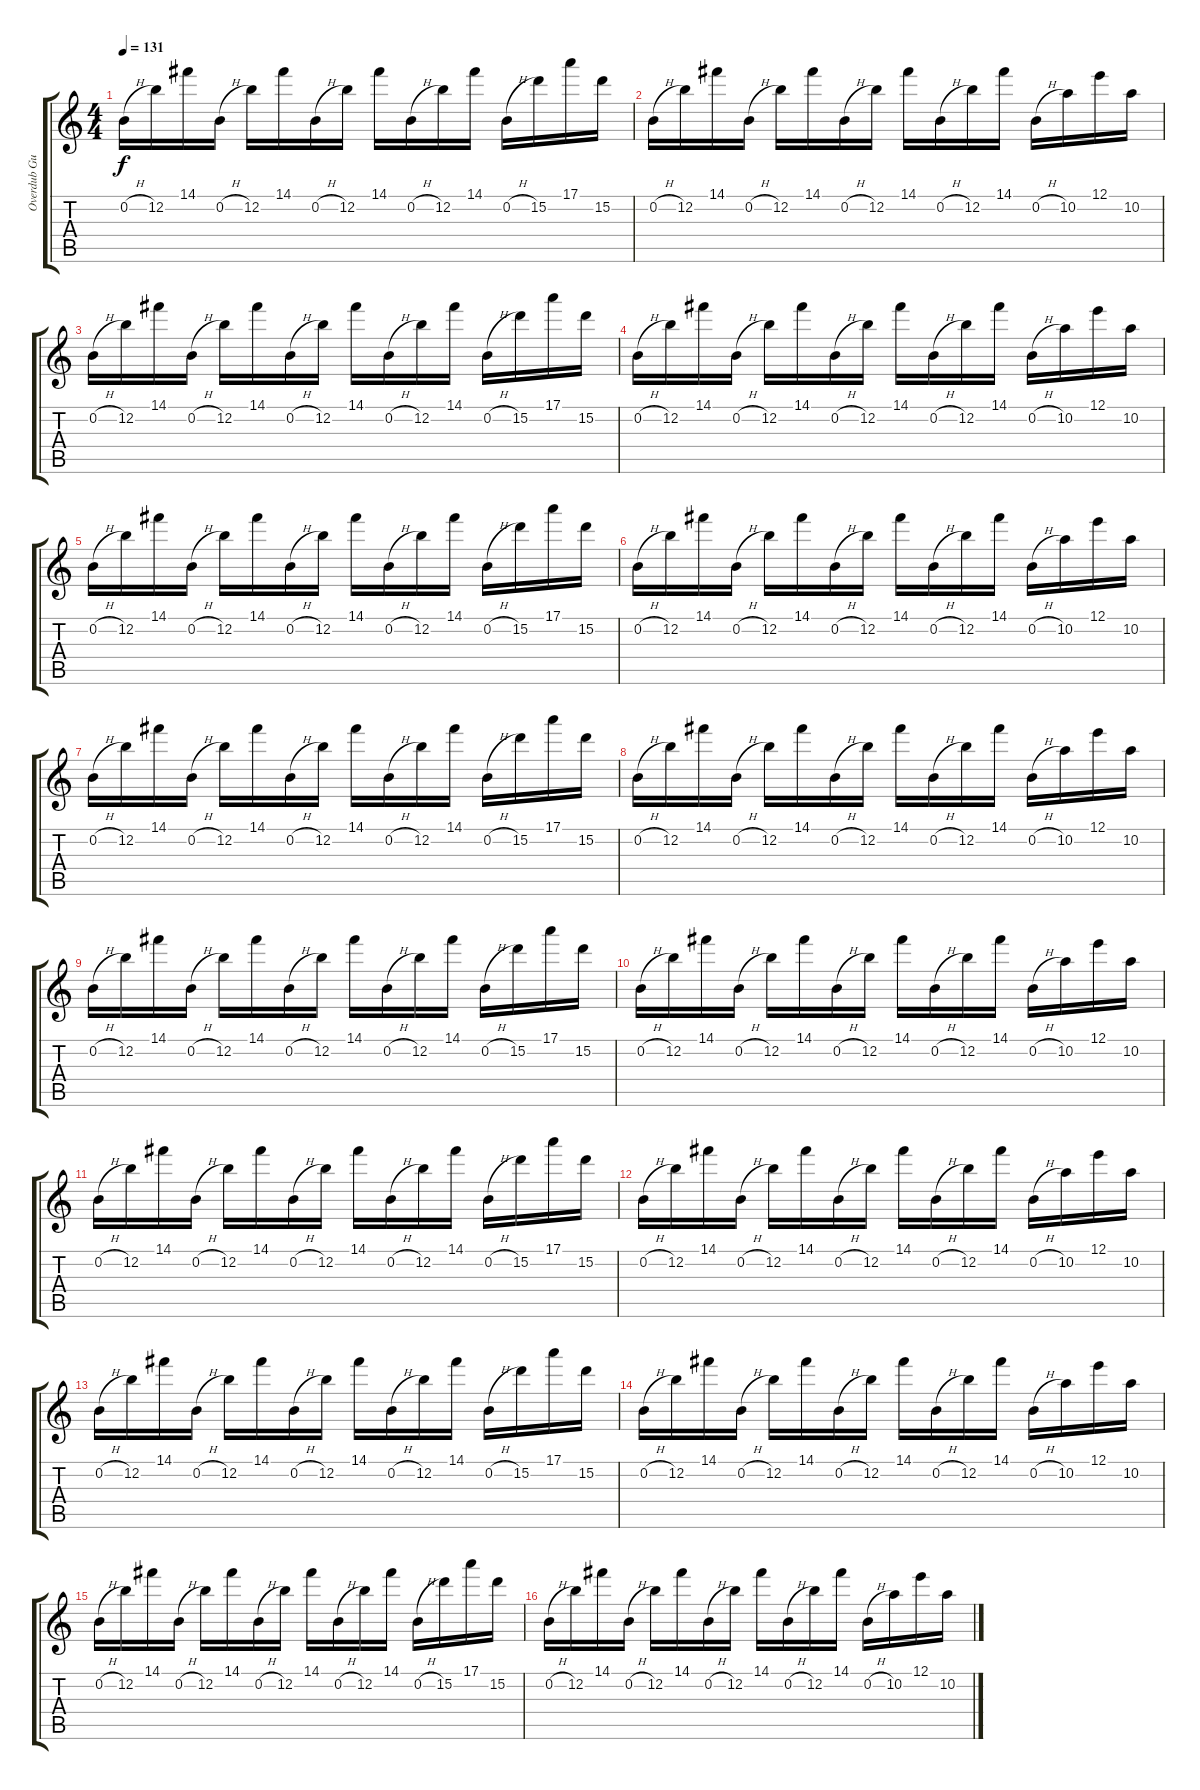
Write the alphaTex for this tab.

\track ("Overdub Guitar" "Overdub Gu") {instrument distortionguitar}
\staff {score tabs}
\tuning (E4 B3 G3 D3 A2 E2) {hide}
\ts (4 4)
\tempo 131
\clef g2
\ks c
0.2{h}.16{dy f} 12.2.16 14.1.16 0.2{h}.16 12.2.16 14.1.16 0.2{h}.16 12.2.16 14.1.16 0.2{h}.16 12.2.16 14.1.16 0.2{h}.16 15.2.16 17.1.16 15.2.16 |
0.2{h}.16 12.2.16 14.1.16 0.2{h}.16 12.2.16 14.1.16 0.2{h}.16 12.2.16 14.1.16 0.2{h}.16 12.2.16 14.1.16 0.2{h}.16 10.2.16 12.1.16 10.2.16 |
0.2{h}.16 12.2.16 14.1.16 0.2{h}.16 12.2.16 14.1.16 0.2{h}.16 12.2.16 14.1.16 0.2{h}.16 12.2.16 14.1.16 0.2{h}.16 15.2.16 17.1.16 15.2.16 |
0.2{h}.16 12.2.16 14.1.16 0.2{h}.16 12.2.16 14.1.16 0.2{h}.16 12.2.16 14.1.16 0.2{h}.16 12.2.16 14.1.16 0.2{h}.16 10.2.16 12.1.16 10.2.16 |
0.2{h}.16 12.2.16 14.1.16 0.2{h}.16 12.2.16 14.1.16 0.2{h}.16 12.2.16 14.1.16 0.2{h}.16 12.2.16 14.1.16 0.2{h}.16 15.2.16 17.1.16 15.2.16 |
0.2{h}.16 12.2.16 14.1.16 0.2{h}.16 12.2.16 14.1.16 0.2{h}.16 12.2.16 14.1.16 0.2{h}.16 12.2.16 14.1.16 0.2{h}.16 10.2.16 12.1.16 10.2.16 |
0.2{h}.16 12.2.16 14.1.16 0.2{h}.16 12.2.16 14.1.16 0.2{h}.16 12.2.16 14.1.16 0.2{h}.16 12.2.16 14.1.16 0.2{h}.16 15.2.16 17.1.16 15.2.16 |
0.2{h}.16 12.2.16 14.1.16 0.2{h}.16 12.2.16 14.1.16 0.2{h}.16 12.2.16 14.1.16 0.2{h}.16 12.2.16 14.1.16 0.2{h}.16 10.2.16 12.1.16 10.2.16 |
0.2{h}.16 12.2.16 14.1.16 0.2{h}.16 12.2.16 14.1.16 0.2{h}.16 12.2.16 14.1.16 0.2{h}.16 12.2.16 14.1.16 0.2{h}.16 15.2.16 17.1.16 15.2.16 |
0.2{h}.16 12.2.16 14.1.16 0.2{h}.16 12.2.16 14.1.16 0.2{h}.16 12.2.16 14.1.16 0.2{h}.16 12.2.16 14.1.16 0.2{h}.16 10.2.16 12.1.16 10.2.16 |
0.2{h}.16 12.2.16 14.1.16 0.2{h}.16 12.2.16 14.1.16 0.2{h}.16 12.2.16 14.1.16 0.2{h}.16 12.2.16 14.1.16 0.2{h}.16 15.2.16 17.1.16 15.2.16 |
0.2{h}.16 12.2.16 14.1.16 0.2{h}.16 12.2.16 14.1.16 0.2{h}.16 12.2.16 14.1.16 0.2{h}.16 12.2.16 14.1.16 0.2{h}.16 10.2.16 12.1.16 10.2.16 |
0.2{h}.16 12.2.16 14.1.16 0.2{h}.16 12.2.16 14.1.16 0.2{h}.16 12.2.16 14.1.16 0.2{h}.16 12.2.16 14.1.16 0.2{h}.16 15.2.16 17.1.16 15.2.16 |
0.2{h}.16 12.2.16 14.1.16 0.2{h}.16 12.2.16 14.1.16 0.2{h}.16 12.2.16 14.1.16 0.2{h}.16 12.2.16 14.1.16 0.2{h}.16 10.2.16 12.1.16 10.2.16 |
0.2{h}.16 12.2.16 14.1.16 0.2{h}.16 12.2.16 14.1.16 0.2{h}.16 12.2.16 14.1.16 0.2{h}.16 12.2.16 14.1.16 0.2{h}.16 15.2.16 17.1.16 15.2.16 |
0.2{h}.16 12.2.16 14.1.16 0.2{h}.16 12.2.16 14.1.16 0.2{h}.16 12.2.16 14.1.16 0.2{h}.16 12.2.16 14.1.16 0.2{h}.16 10.2.16 12.1.16 10.2.16
